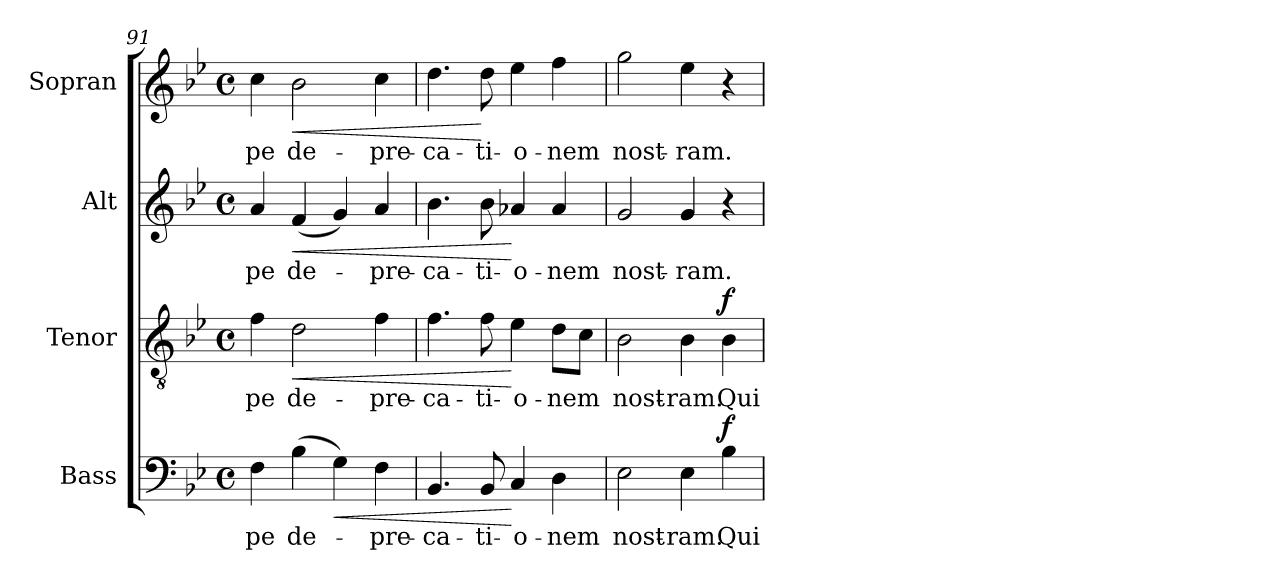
**kern	**text	**dynam	**kern	**text	**dynam	**kern	**text	**dynam	**kern	**text	**dynam
*part4	*part4	*part4	*part3	*part3	*part3	*part2	*part2	*part2	*part1	*part1	*part1
*staff4	*staff4	*staff4	*staff3	*staff3	*staff3	*staff2	*staff2	*staff2	*staff1	*staff1	*staff1
*I"Bass	*	*	*I"Tenor	*	*	*I"Alt	*	*	*I"Sopran	*	*
*I'B.	*	*	*I'T.	*	*	*I'A.	*	*	*I'S.	*	*
*clefF4	*	*	*clefGv2	*	*	*clefG2	*	*	*clefG2	*	*
*k[b-e-]	*	*	*k[b-e-]	*	*	*k[b-e-]	*	*	*k[b-e-]	*	*
*B-:	*	*	*B-:	*	*	*B-:	*	*	*B-:	*	*
*M4/4	*	*	*M4/4	*	*	*M4/4	*	*	*M4/4	*	*
*met(c)	*	*	*met(c)	*	*	*met(c)	*	*	*met(c)	*	*
=91	=91	=91	=91	=91	=91	=91	=91	=91	=91	=91	=91
!	!LO:LY:b	!	!	!LO:LY:b	!	!	!LO:LY:b	!	!	!LO:LY:b	!
4F\	-pe	.	4f\	-pe	.	4a/	-pe	.	4cc\	-pe	.
!	!LO:LY:b	!	!	!LO:LY:b	!LO:HP:b	!	!LO:LY:b	!LO:HP:b	!	!LO:LY:b	!LO:HP:b
(>4B-\	de-	.	2d\	de-	<	(<4f/	de-	<	2b-\	de-	<
!	!	!LO:HP:b	!	!	!	!	!	!	!	!	!
4G\)	.	<	.	.	.	4g/)	.	.	.	.	.
!	!LO:LY:b	!	!	!LO:LY:b	!	!	!LO:LY:b	!	!	!LO:LY:b	!
4F\	-pre-	.	4f\	-pre-	.	4a/	-pre-	.	4cc\	-pre-	.
=92	=92	=92	=92	=92	=92	=92	=92	=92	=92	=92	=92
!	!LO:LY:b	!	!	!LO:LY:b	!	!	!LO:LY:b	!	!	!LO:LY:b	!
4.BB-/	-ca-	.	4.f\	-ca-	.	4.b-\	-ca-	.	4.dd\	-ca-	.
!	!LO:LY:b	!	!	!LO:LY:b	!	!	!LO:LY:b	!	!	!LO:LY:b	!
8BB-/	-ti-	.	8f\	-ti-	.	8b-\	-ti-	.	8dd\	-ti-	[
!	!LO:LY:b	!	!	!LO:LY:b	!	!	!LO:LY:b	!	!	!LO:LY:b	!
4C/	-o-	[	4e-\	-o-	[	4a-X/	-o-	[	4ee-\	-o-	.
!	!LO:LY:b	!	!	!LO:LY:b	!	!	!LO:LY:b	!	!	!LO:LY:b	!
4D\	-nem	.	8d\L	-nem	.	4a-/	-nem	.	4ff\	-nem	.
.	.	.	8c\J	.	.	.	.	.	.	.	.
!!LO:PB:g=z
=93	=93	=93	=93	=93	=93	=93	=93	=93	=93	=93	=93
!	!LO:LY:b	!	!	!LO:LY:b	!	!	!LO:LY:b	!	!	!LO:LY:b	!
2E-\	nost-	.	2B-\	nost-	.	2g/	nost-	.	2gg\	nost-	.
!	!LO:LY:b	!	!	!LO:LY:b	!	!	!LO:LY:b	!	!	!LO:LY:b	!
4E-\	-ram.	.	4B-\	-ram.	.	4g/	-ram.	.	4ee-\	-ram.	.
!	!LO:LY:b	!LO:DY:a	!	!LO:LY:b	!LO:DY:a	!	!	!	!	!	!
4B-\	Qui	f	4B-\	Qui	f	4r	.	.	4r	.	.
=	=	=	=	=	=	=	=	=	=	=	=
*-	*-	*-	*-	*-	*-	*-	*-	*-	*-	*-	*-
